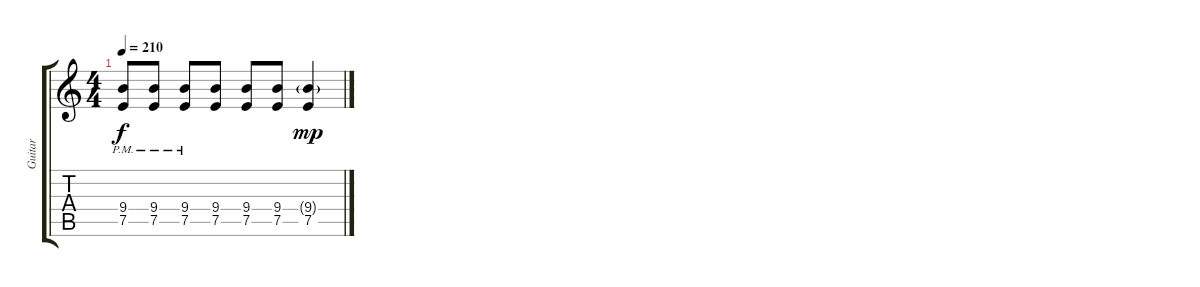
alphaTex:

\track ("Guitar" "Guitar") {instrument distortionguitar}
\staff {score tabs}
\tuning (E4 B3 G3 D3 A2 E2) {hide}
\ts (4 4)
\tempo 210
\clef g2
\ks c
(9.4{pm} 7.5{pm}).8{dy f} (9.4{pm} 7.5{pm}).8 (9.4{pm} 7.5{pm}).8 (9.4 7.5).8 (9.4 7.5).8 (9.4 7.5).8 (9.4{g} 7.5).4{dy mp}
